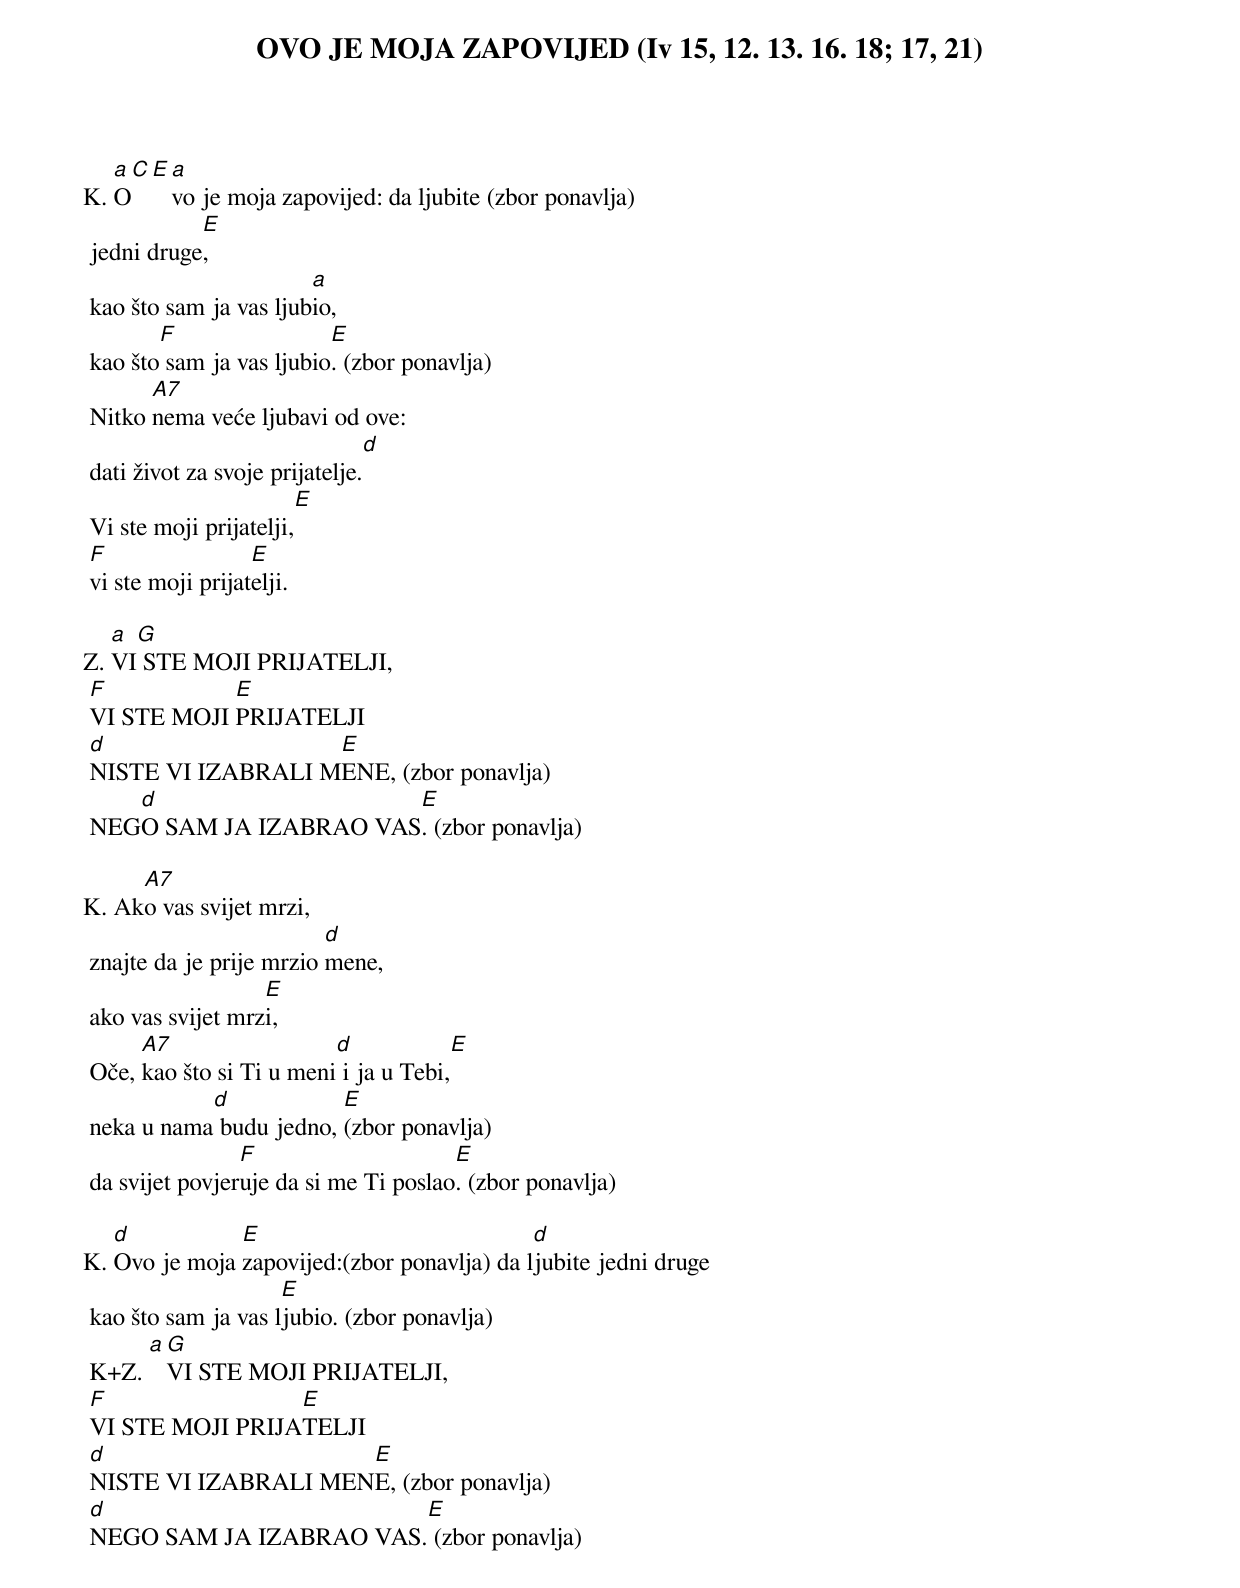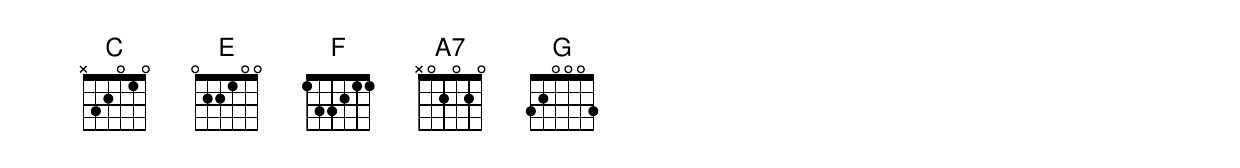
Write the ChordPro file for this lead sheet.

{title: OVO JE MOJA ZAPOVIJED (Iv 15, 12. 13. 16. 18; 17, 21)}

K.	[a]O[C][E][a]vo je moja zapovijed: da ljubite (zbor ponavlja)
	jedni druge[E],
	kao što sam ja vas ljub[a]io,
	kao što[F] sam ja vas ljubio[E]. (zbor ponavlja)
	Nitko [A7]nema veće ljubavi od ove:
	dati život za svoje prijatelje.[d]
	Vi ste moji prijatelji,[E]
	[F]vi ste moji prijat[E]elji.

Z.	[a]VI[G] STE MOJI PRIJATELJI,
	[F]VI STE MOJI [E]PRIJATELJI
	[d]NISTE VI IZABRALI M[E]ENE, (zbor ponavlja)
	NEG[d]O SAM JA IZABRAO VAS[E]. (zbor ponavlja)

K.	Ak[A7]o vas svijet mrzi,
	znajte da je prije mrzio [d]mene,
	ako vas svijet mrz[E]i,
	Oče, [A7]kao što si Ti u meni[d] i ja u Tebi,[E]
	neka u nama[d] budu jedno, [E](zbor ponavlja)
	da svijet povjer[F]uje da si me Ti poslao[E]. (zbor ponavlja)

K.	[d]Ovo je moja [E]zapovijed:(zbor ponavlja) da l[d]jubite jedni druge
	kao što sam ja vas l[E]jubio. (zbor ponavlja)
	K+Z. [a][G]VI STE MOJI PRIJATELJI,
	[F]VI STE MOJI PRIJA[E]TELJI
	[d]NISTE VI IZABRALI MEN[E]E, (zbor ponavlja)
	[d]NEGO SAM JA IZABRAO VAS.[E] (zbor ponavlja)
